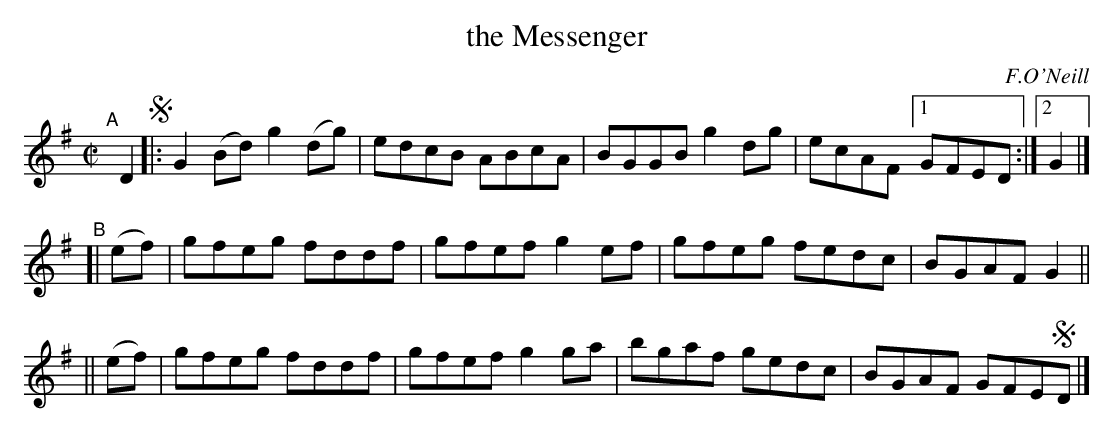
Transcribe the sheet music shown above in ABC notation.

X:1
T: the Messenger
M: C|
L: 1/8
O: F.O'Neill
K: G
"^A"[|] D2 !segno!\
|: G2(Bd) g2(dg) | edcB ABcA | BGGB g2dg | ecAF [1 GFED :|[2 G2 |]
"^B"\
[| (ef) | gfeg fddf | gfef g2ef | gfeg fedc | BGAF G2 ||
|| (ef) | gfeg fddf | gfef g2ga | bgaf gedc | BGAF GFE!segno!D |]
